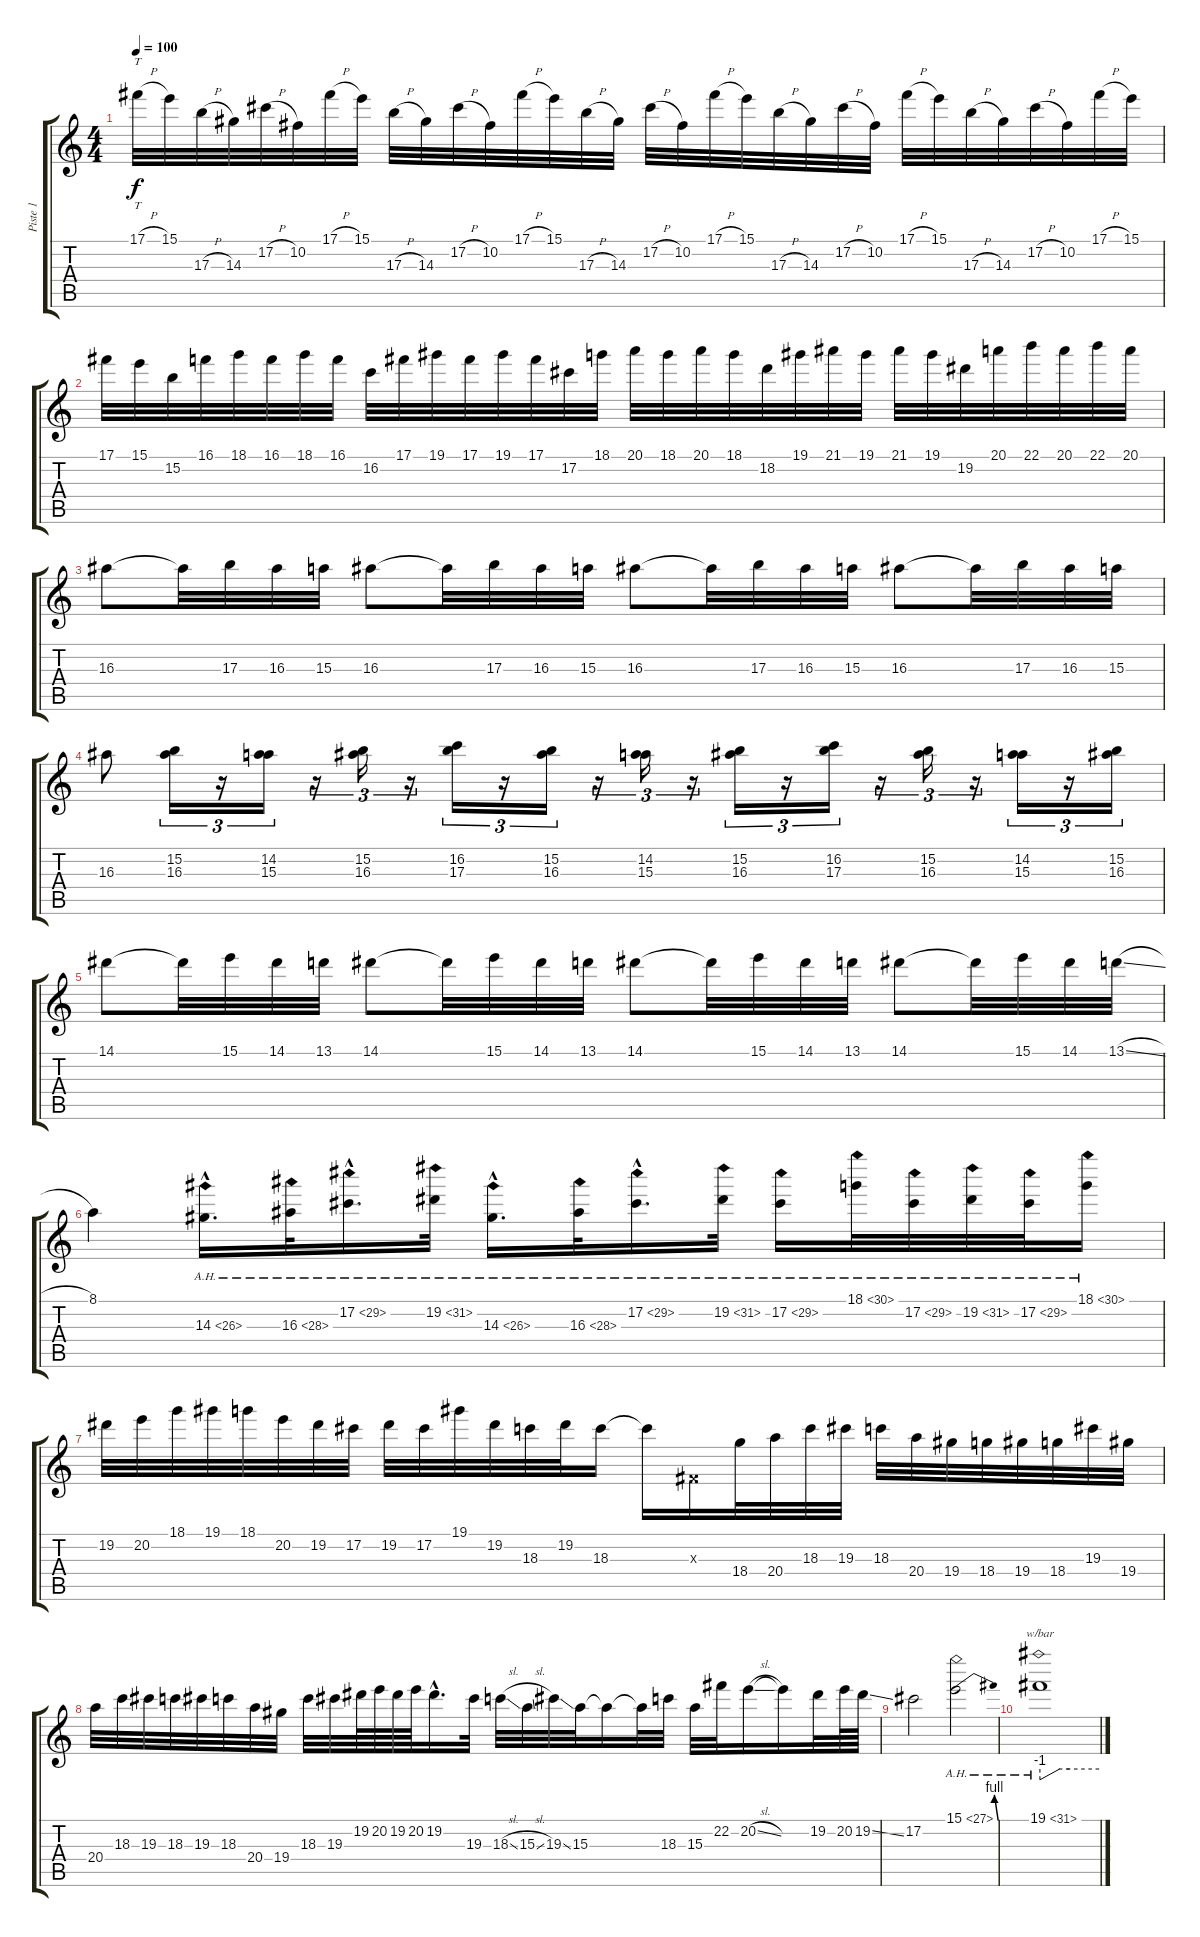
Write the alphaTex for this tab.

\track ("Piste 1" "Piste 1") {instrument distortionguitar}
\staff {score tabs}
\tuning (Db4 Ab3 Gb3 Db3 Ab2 Db2) {hide}
\ts (4 4)
\tempo 100
\clef g2
\ks c
17.1{h}.32{tt dy f} 15.1.32 17.3{h}.32 14.3.32 17.2{h}.32 10.2.32 17.1{h}.32 15.1.32 17.3{h}.32 14.3.32 17.2{h}.32 10.2.32 17.1{h}.32 15.1.32 17.3{h}.32 14.3.32 17.2{h}.32 10.2.32 17.1{h}.32 15.1.32 17.3{h}.32 14.3.32 17.2{h}.32 10.2.32 17.1{h}.32 15.1.32 17.3{h}.32 14.3.32 17.2{h}.32 10.2.32 17.1{h}.32 15.1.32 |
17.1.32 15.1.32 15.2.32 16.1.32 18.1.32 16.1.32 18.1.32 16.1.32 16.2.32 17.1.32 19.1.32 17.1.32 19.1.32 17.1.32 17.2.32 18.1.32 20.1.32 18.1.32 20.1.32 18.1.32 18.2.32 19.1.32 21.1.32 19.1.32 21.1.32 19.1.32 19.2.32 20.1.32 22.1.32 20.1.32 22.1.32 20.1.32 |
16.3.8 16.3{t}.32 17.3.32 16.3.32 15.3.32 16.3.8 16.3{t}.32 17.3.32 16.3.32 15.3.32 16.3.8 16.3{t}.32 17.3.32 16.3.32 15.3.32 16.3.8 16.3{t}.32 17.3.32 16.3.32 15.3.32 |
16.3.8 (15.2 16.3).16{tu (3 2)} r.16{tu (3 2)} (14.2 15.3).16{tu (3 2)} r.16{tu (3 2)} (15.2 16.3).16{tu (3 2)} r.16{tu (3 2)} (16.2 17.3).16{tu (3 2)} r.16{tu (3 2)} (15.2 16.3).16{tu (3 2)} r.16{tu (3 2)} (14.2 15.3).16{tu (3 2)} r.16{tu (3 2)} (15.2 16.3).16{tu (3 2)} r.16{tu (3 2)} (16.2 17.3).16{tu (3 2)} r.16{tu (3 2)} (15.2 16.3).16{tu (3 2)} r.16{tu (3 2)} (14.2 15.3).16{tu (3 2)} r.16{tu (3 2)} (15.2 16.3).16{tu (3 2)} |
14.1.8 14.1{t}.32 15.1.32 14.1.32 13.1.32 14.1.8 14.1{t}.32 15.1.32 14.1.32 13.1.32 14.1.8 14.1{t}.32 15.1.32 14.1.32 13.1.32 14.1.8 14.1{t}.32 15.1.32 14.1.32 13.1{sl}.32 |
8.1.4 14.3{ah 12 hac}.16{d} 16.3{ah 12}.32 17.2{ah 12 hac}.16{d} 19.2{ah 12}.32 14.3{ah 12 hac}.16{d} 16.3{ah 12}.32 17.2{ah 12 hac}.16{d} 19.2{ah 12}.32 17.2{ah 12}.16 18.1{ah 12}.32 17.2{ah 12}.32 19.2{ah 12}.32 17.2{ah 12}.32 18.1{ah 12}.16 |
19.2.32 20.2.32 18.1.32 19.1.32 18.1.32 20.2.32 19.2.32 17.2.32 19.2.32 17.2.32 19.1.32 19.2.32 18.3.32 19.2.32 18.3.16 18.3{t}.16 0.3{x}.16 18.4.32 20.4.32 18.3.32 19.3.32 18.3.32 20.4.32 19.4.32 18.4.32 19.4.32 18.4.32 19.3.32 19.4.32 |
20.4.32 18.3.32 19.3.32 18.3.32 19.3.32 18.3.32 20.4.32 19.4.32 18.3.32 19.3.32 19.2.64 20.2.64 19.2.64 20.2.64 19.2{hac}.16{d} 19.3.32 18.3{sl}.32 15.3{sl}.32 19.3{ss}.32 15.3.32 15.3{t}.16 15.3{t}.32 18.3.32 15.3.32 22.2.32 20.2{sl}.16 20.2{t}.16 19.2.32 20.2.64 19.2{ss}.64 |
17.2.2{instrument distortionguitar} 15.1{be (bend 0 0 60 4) ah 12}.2 |
19.1{ah 12}.1{tbe (custom default 0 -4 20 0 30 0 60 0) volume 3}
